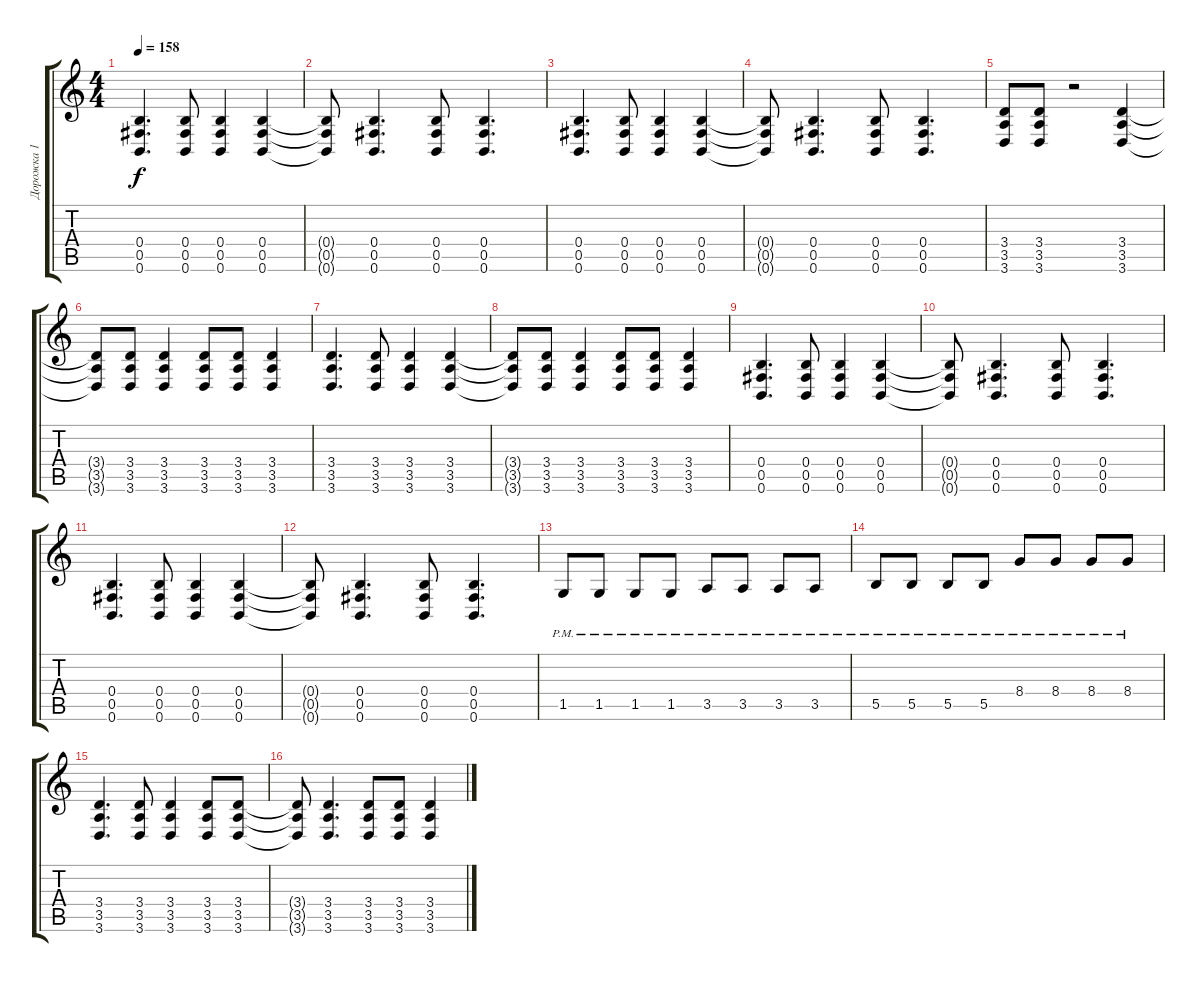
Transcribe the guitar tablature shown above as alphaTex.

\track ("Дорожка 1" "Дорожка 1") {instrument distortionguitar}
\staff {score tabs}
\tuning (Db4 Ab3 E3 B2 Gb2 B1) {hide}
\ts (4 4)
\tempo 158
\clef g2
\ks c
(0.4 0.5 0.6).4{d dy f} (0.4 0.5 0.6).8 (0.4 0.5 0.6).4 (0.4 0.5 0.6).4 |
(0.4{t} 0.5{t} 0.6{t}).8 (0.4 0.5 0.6).4{d} (0.4 0.5 0.6).8 (0.4 0.5 0.6).4{d} |
(0.4 0.5 0.6).4{d} (0.4 0.5 0.6).8 (0.4 0.5 0.6).4 (0.4 0.5 0.6).4 |
(0.4{t} 0.5{t} 0.6{t}).8 (0.4 0.5 0.6).4{d} (0.4 0.5 0.6).8 (0.4 0.5 0.6).4{d} |
(3.4 3.5 3.6).8 (3.4 3.5 3.6).8 r.2 (3.4 3.5 3.6).4 |
(3.4{t} 3.5{t} 3.6{t}).8 (3.4 3.5 3.6).8 (3.4 3.5 3.6).4 (3.4 3.5 3.6).8 (3.4 3.5 3.6).8 (3.4 3.5 3.6).4 |
(3.4 3.5 3.6).4{d} (3.4 3.5 3.6).8 (3.4 3.5 3.6).4 (3.4 3.5 3.6).4 |
(3.4{t} 3.5{t} 3.6{t}).8 (3.4 3.5 3.6).8 (3.4 3.5 3.6).4 (3.4 3.5 3.6).8 (3.4 3.5 3.6).8 (3.4 3.5 3.6).4 |
(0.4 0.5 0.6).4{d} (0.4 0.5 0.6).8 (0.4 0.5 0.6).4 (0.4 0.5 0.6).4 |
(0.4{t} 0.5{t} 0.6{t}).8 (0.4 0.5 0.6).4{d} (0.4 0.5 0.6).8 (0.4 0.5 0.6).4{d} |
(0.4 0.5 0.6).4{d} (0.4 0.5 0.6).8 (0.4 0.5 0.6).4 (0.4 0.5 0.6).4 |
(0.4{t} 0.5{t} 0.6{t}).8 (0.4 0.5 0.6).4{d} (0.4 0.5 0.6).8 (0.4 0.5 0.6).4{d} |
1.5{pm}.8 1.5{pm}.8 1.5{pm}.8 1.5{pm}.8 3.5{pm}.8 3.5{pm}.8 3.5{pm}.8 3.5{pm}.8 |
5.5{pm}.8 5.5{pm}.8 5.5{pm}.8 5.5{pm}.8 8.4{pm}.8 8.4{pm}.8 8.4{pm}.8 8.4{pm}.8 |
(3.4 3.5 3.6).4{d} (3.4 3.5 3.6).8 (3.4 3.5 3.6).4 (3.4 3.5 3.6).8 (3.4 3.5 3.6).8 |
(3.4{t} 3.5{t} 3.6{t}).8 (3.4 3.5 3.6).4{d} (3.4 3.5 3.6).8 (3.4 3.5 3.6).8 (3.4 3.5 3.6).4
